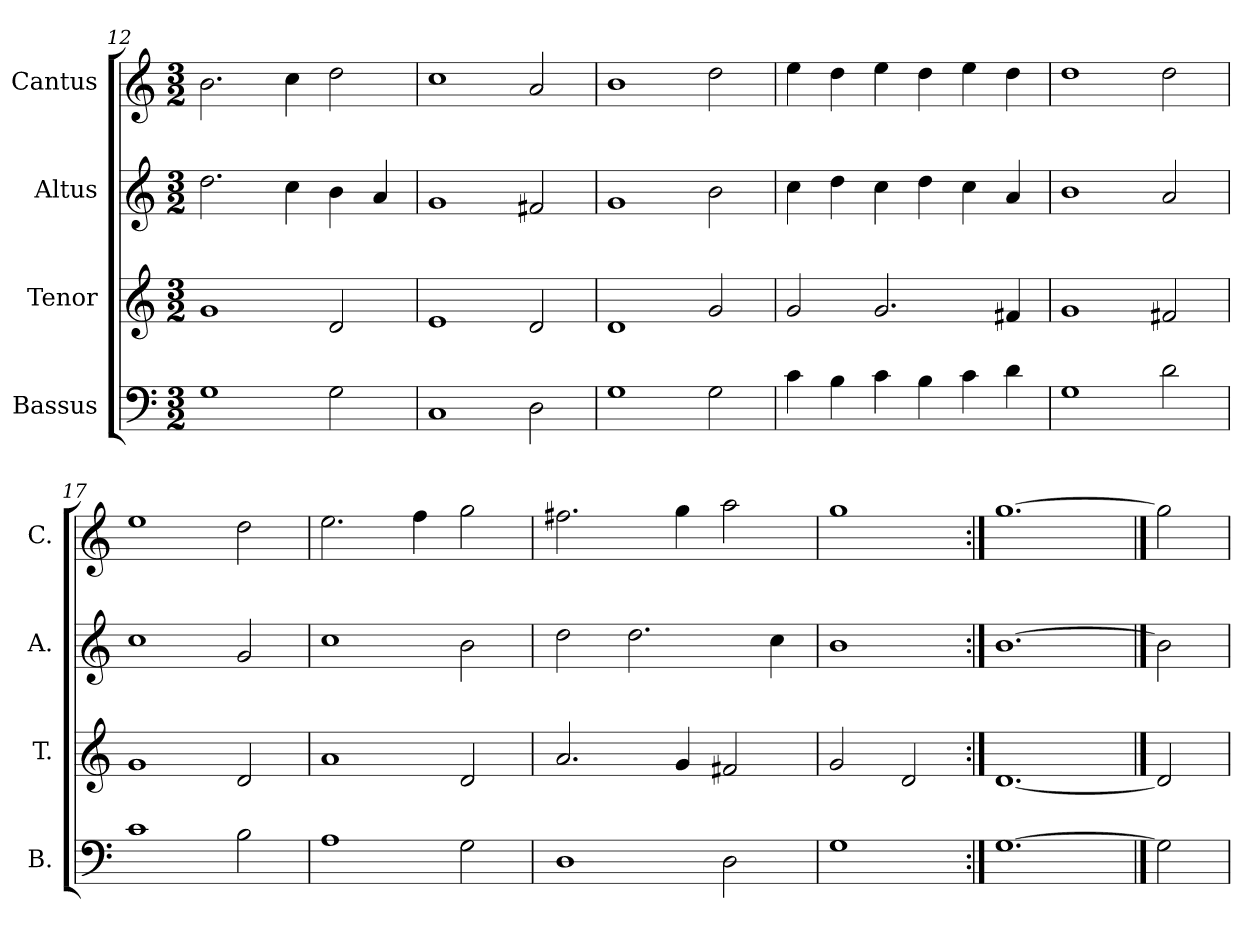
**kern	**kern	**kern	**kern
*part4	*part3	*part2	*part1
*staff4	*staff3	*staff2	*staff1
*I"Bassus	*I"Tenor	*I"Altus	*I"Cantus
*I'B.	*I'T.	*I'A.	*I'C.
!!LO:LB:g=z
*clefF4	*clefG2	*clefG2	*clefG2
*k[]	*k[]	*k[]	*k[]
*C:	*C:	*C:	*C:
*M3/2	*M3/2	*M3/2	*M3/2
=12	=12	=12	=12
1G\	1g/	2.dd\	2.b\
.	.	4cc\	4cc\
2G\	2d/	4b\	2dd\
.	.	4a/	.
=13	=13	=13	=13
1C/	1e/	1g/	1cc\
2D\	2d/	2f#X/	2a/
=14	=14	=14	=14
1G\	1d/	1g/	1b\
2G\	2g/	2b\	2dd\
=15	=15	=15	=15
4c\	2g/	4cc\	4ee\
4B\	.	4dd\	4dd\
4c\	2.g/	4cc\	4ee\
4B\	.	4dd\	4dd\
4c\	.	4cc\	4ee\
4d\	4f#X/	4a/	4dd\
=16	=16	=16	=16
1G\	1g/	1b\	1dd\
2d\	2f#X/	2a/	2dd\
=17	=17	=17	=17
1c\	1g/	1cc\	1ee\
2B\	2d/	2g/	2dd\
=18	=18	=18	=18
1A\	1a/	1cc\	2.ee\
.	.	.	4ff\
2G\	2d/	2b\	2gg\
=19	=19	=19	=19
1D\	2.a/	2dd\	2.ff#X\
.	.	2.dd\	.
.	4g/	.	4gg\
2D\	2f#X/	.	2aa\
.	.	4cc\	.
=20	=20	=20	=20
1G\	2g/	1b\	1gg\
.	2d/	.	.
=21:|!	=21:|!	=21:|!	=21:|!
[1.G\	[1.d/	[1.b\	[1.gg\
==22	==22	==22	==22
2G\]	2d/]	2b\]	2gg\]
=	=	=	=
*-	*-	*-	*-
